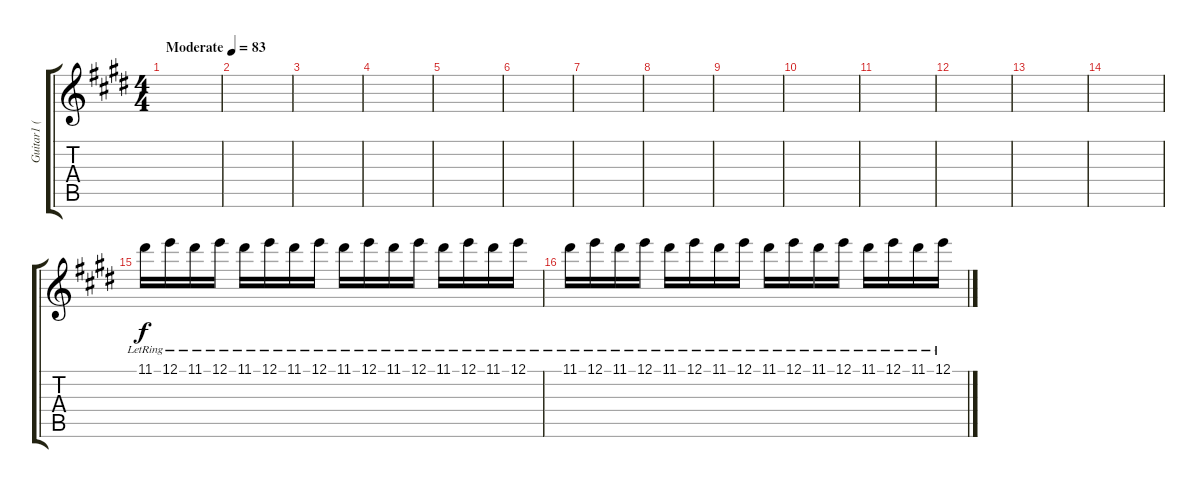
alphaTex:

\track ("Guitar1 ( Stereo)" "Guitar1 ( ") {instrument distortionguitar}
\staff {score tabs}
\tuning (E4 B3 G3 D3 A2 E2) {hide}
\ts (4 4)
\tempo (83 "Moderate")
\clef g2
\ks e
|
|
|
|
|
|
|
|
|
|
|
|
|
|
11.1{lr}.16 12.1{lr}.16 11.1{lr}.16 12.1{lr}.16 11.1{lr}.16 12.1{lr}.16 11.1{lr}.16 12.1{lr}.16 11.1{lr}.16 12.1{lr}.16 11.1{lr}.16 12.1{lr}.16 11.1{lr}.16 12.1{lr}.16 11.1{lr}.16 12.1{lr}.16 |
11.1{lr}.16 12.1{lr}.16 11.1{lr}.16 12.1{lr}.16 11.1{lr}.16 12.1{lr}.16 11.1{lr}.16 12.1{lr}.16 11.1{lr}.16 12.1{lr}.16 11.1{lr}.16 12.1{lr}.16 11.1{lr}.16 12.1{lr}.16 11.1{lr}.16 12.1{lr}.16
